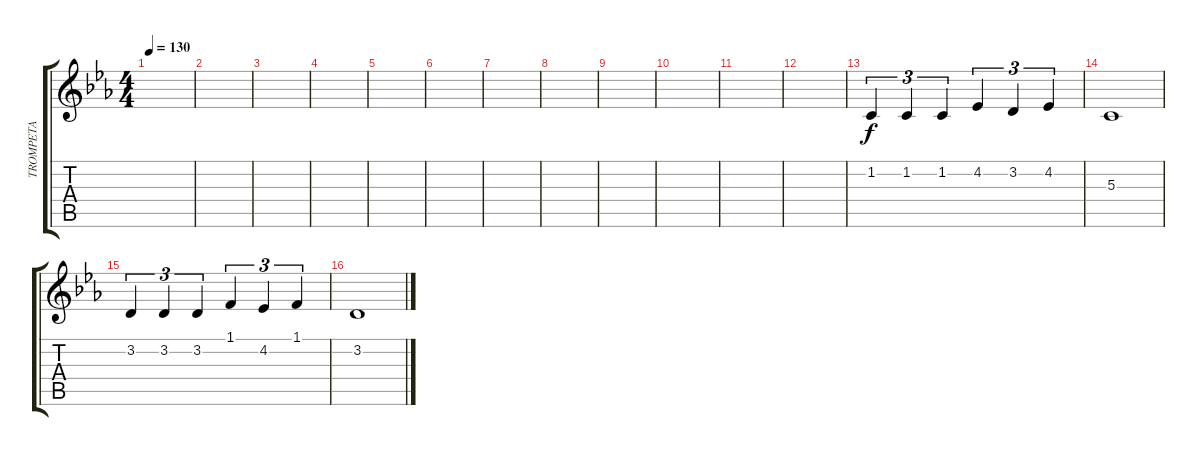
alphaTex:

\track ("TROMPETA" "TROMPETA") {instrument trumpet}
\staff {score tabs}
\tuning (E4 B3 G3 D3 A2 E2) {hide}
\ts (4 4)
\tempo 130
\clef g2
\ks cminor
|
|
|
|
|
|
|
|
|
|
|
|
1.2.4{tu (3 2)} 1.2.4{tu (3 2)} 1.2.4{tu (3 2)} 4.2.4{tu (3 2)} 3.2.4{tu (3 2)} 4.2.4{tu (3 2)} |
5.3.1 |
3.2.4{tu (3 2)} 3.2.4{tu (3 2)} 3.2.4{tu (3 2)} 1.1.4{tu (3 2)} 4.2.4{tu (3 2)} 1.1.4{tu (3 2)} |
3.2.1
